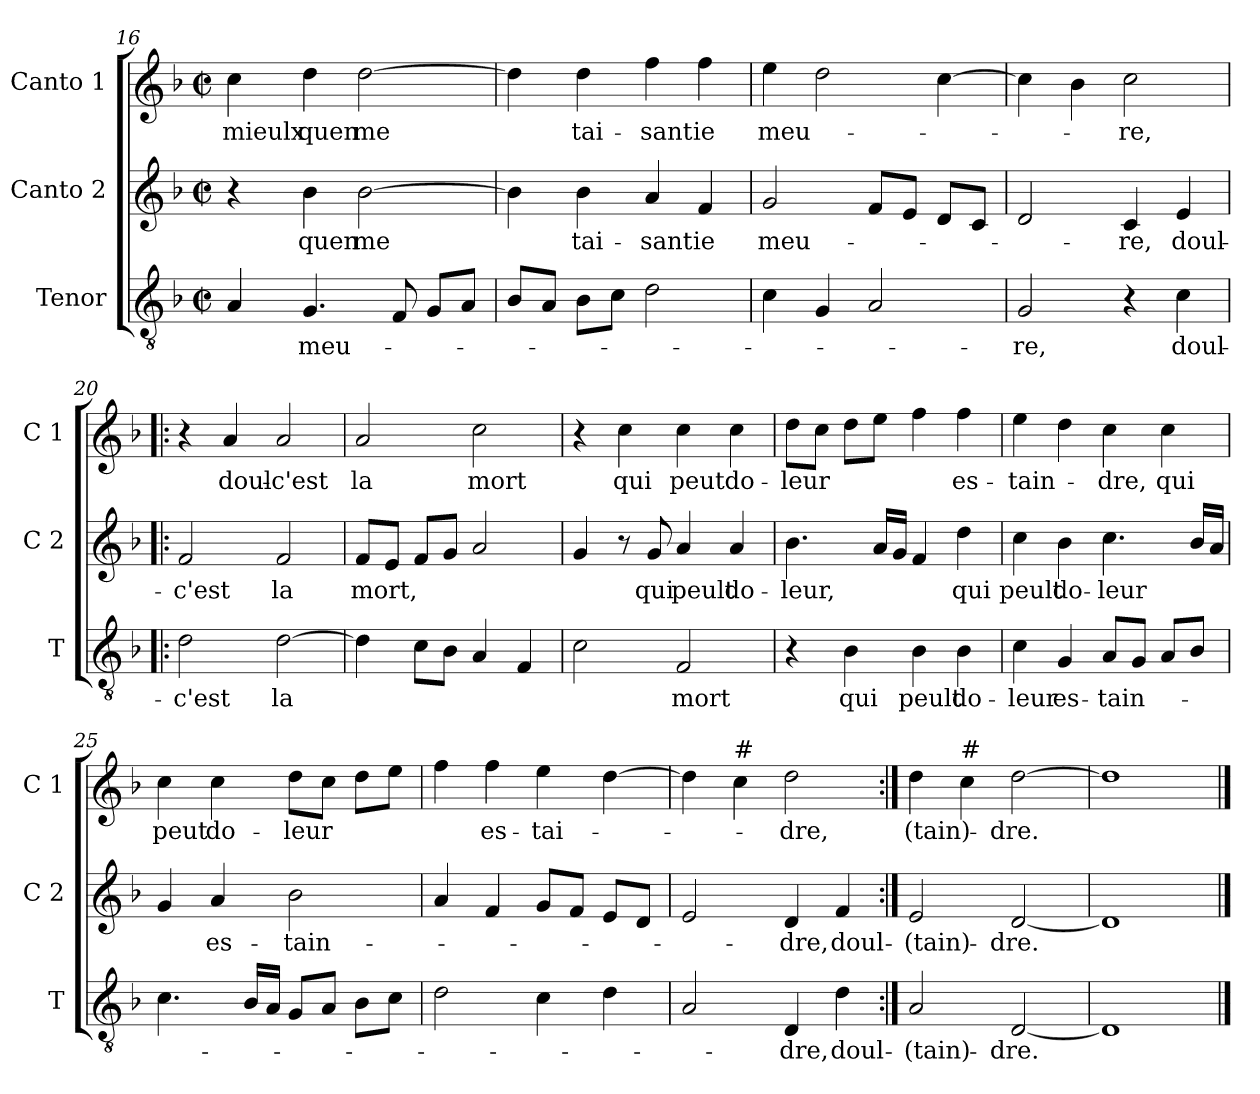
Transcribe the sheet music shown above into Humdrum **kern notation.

**kern	**text	**kern	**text	**kern	**text
*part3	*part3	*part2	*part2	*part1	*part1
*staff3	*staff3	*staff2	*staff2	*staff1	*staff1
*I"Tenor	*	*I"Canto 2	*	*I"Canto 1	*
*I'T	*	*I'C 2	*	*I'C 1	*
*clefGv2	*	*clefG2	*	*clefG2	*
*k[b-]	*	*k[b-]	*	*k[b-]	*
*F:	*	*F:	*	*F:	*
*M2/2	*	*M2/2	*	*M2/2	*
*met(c|)	*	*met(c|)	*	*met(c|)	*
=16	=16	=16	=16	=16	=16
!	!	!	!	!	!LO:LY:b
4A/	.	4r	.	4cc\	mieulx
!	!LO:LY:b	!	!LO:LY:b	!	!LO:LY:b
4.G/	meu-	4b-\	quen	4dd\	quen
!	!	!	!LO:LY:b	!	!LO:LY:b
.	.	[2b-\	me	[2dd\	me
8F/	.	.	.	.	.
8G/L	.	.	.	.	.
8A/J	.	.	.	.	.
=17	=17	=17	=17	=17	=17
8B-/L	.	4b-\]	.	4dd\]	.
8A/J	.	.	.	.	.
!	!	!	!LO:LY:b	!	!LO:LY:b
8B-\L	.	4b-\	tai-	4dd\	tai-
8c\J	.	.	.	.	.
!	!	!	!LO:LY:b	!	!LO:LY:b
2d\	.	4a/	-sant	4ff\	-sant
!	!	!	!LO:LY:b	!	!LO:LY:b
.	.	4f/	ie	4ff\	ie
=18	=18	=18	=18	=18	=18
!	!	!	!LO:LY:b	!	!LO:LY:b
4c\	.	2g/	meu-	4ee\	meu-
4G/	.	.	.	2dd\	.
2A/	.	8f/L	.	.	.
.	.	8e/J	.	.	.
.	.	8d/L	.	[4cc\	.
.	.	8c/J	.	.	.
=19	=19	=19	=19	=19	=19
!	!LO:LY:b	!	!	!	!
2G/	-re,	2d/	.	4cc\]	.
.	.	.	.	4b-\	.
!	!	!	!LO:LY:b	!	!LO:LY:b
4r	.	4c/	-re,	2cc\	-re,
!	!LO:LY:b	!	!LO:LY:b	!	!
4c\	doul-	4e/	doul-	.	.
!!LO:LB:g=z
=20!|:	=20!|:	=20!|:	=20!|:	=20!|:	=20!|:
!	!LO:LY:b	!	!LO:LY:b	!	!
2d\	-c'est	2f/	-c'est	4r	.
!	!	!	!	!	!LO:LY:b
.	.	.	.	4a/	doul-
!	!LO:LY:b	!	!LO:LY:b	!	!LO:LY:b
[2d\	la	2f/	la	2a/	-c'est
=21	=21	=21	=21	=21	=21
!	!	!	!LO:LY:b	!	!LO:LY:b
4d\]	.	8f/L	mort,	2a/	la
.	.	8e/J	.	.	.
8c\L	.	8f/L	.	.	.
8B-\J	.	8g/J	.	.	.
!	!	!	!	!	!LO:LY:b
4A/	.	2a/	.	2cc\	mort
4F/	.	.	.	.	.
=22	=22	=22	=22	=22	=22
2c\	.	4g/	.	4r	.
!	!	!	!	!	!LO:LY:b
.	.	8r	.	4cc\	qui
!	!	!	!LO:LY:b	!	!
.	.	8g/	qui	.	.
!	!LO:LY:b	!	!LO:LY:b	!	!LO:LY:b
2F/	mort	4a/	peult	4cc\	peut
!	!	!	!LO:LY:b	!	!LO:LY:b
.	.	4a/	do-	4cc\	do-
=23	=23	=23	=23	=23	=23
!	!	!	!LO:LY:b	!	!LO:LY:b
4r	.	4.b-\	-leur,	8dd\L	-leur
.	.	.	.	8cc\J	.
!	!LO:LY:b	!	!	!	!
4B-\	qui	.	.	8dd\L	.
.	.	16a/LL	.	8ee\J	.
.	.	16g/JJ	.	.	.
!	!LO:LY:b	!	!	!	!
4B-\	peult	4f/	.	4ff\	.
!	!LO:LY:b	!	!LO:LY:b	!	!LO:LY:b
4B-\	do-	4dd\	qui	4ff\	es-
=24	=24	=24	=24	=24	=24
!	!LO:LY:b	!	!LO:LY:b	!	!LO:LY:b
4c\	-leur	4cc\	peult	4ee\	-tain-
!	!LO:LY:b	!	!LO:LY:b	!	!
4G/	es-	4b-\	do-	4dd\	.
!	!LO:LY:b	!	!LO:LY:b	!	!LO:LY:b
8A/L	-tain-	4.cc\	-leur	4cc\	-dre,
8G/J	.	.	.	.	.
!	!	!	!	!	!LO:LY:b
8A/L	.	.	.	4cc\	qui
8B-/J	.	16b-/LL	.	.	.
.	.	16a/JJ	.	.	.
!!LO:LB:g=z
=25	=25	=25	=25	=25	=25
!	!	!	!	!	!LO:LY:b
4.c\	.	4g/	.	4cc\	peut
!	!	!	!LO:LY:b	!	!LO:LY:b
.	.	4a/	es-	4cc\	do-
16B-/LL	.	.	.	.	.
16A/JJ	.	.	.	.	.
!	!	!	!LO:LY:b	!	!LO:LY:b
8G/L	.	2b-\	-tain-	8dd\L	-leur
8A/J	.	.	.	8cc\J	.
8B-\L	.	.	.	8dd\L	.
8c\J	.	.	.	8ee\J	.
=26	=26	=26	=26	=26	=26
2d\	.	4a/	.	4ff\	.
!	!	!	!	!	!LO:LY:b
.	.	4f/	.	4ff\	es-
!	!	!	!	!	!LO:LY:b
4c\	.	8g/L	.	4ee\	-tai-
.	.	8f/J	.	.	.
4d\	.	8e/L	.	[4dd\	.
.	.	8d/J	.	.	.
=27	=27	=27	=27	=27	=27
2A/	.	2e/	.	4dd\]	.
!	!	!	!	!LO:TX:a:t=#	!
.	.	.	.	4cc\	.
!	!LO:LY:b	!	!LO:LY:b	!	!LO:LY:b
4D/	-dre,	4d/	-dre,	2dd\	-dre,
!	!LO:LY:b	!	!LO:LY:b	!	!
4d\	doul-	4f/	doul-	.	.
=28:|!	=28:|!	=28:|!	=28:|!	=28:|!	=28:|!
!	!LO:LY:b	!	!LO:LY:b	!	!LO:LY:b
2A/	-(tain)-	2e/	-(tain)-	4dd\	(tain)-
!	!	!	!	!LO:TX:a:t=#	!
.	.	.	.	4cc\	.
!	!LO:LY:b	!	!LO:LY:b	!	!LO:LY:b
[2D/	-dre.	[2d/	-dre.	[2dd\	-dre.
=29	=29	=29	=29	=29	=29
1D]	.	1d]	.	1dd]	.
==	==	==	==	==	==
*-	*-	*-	*-	*-	*-
